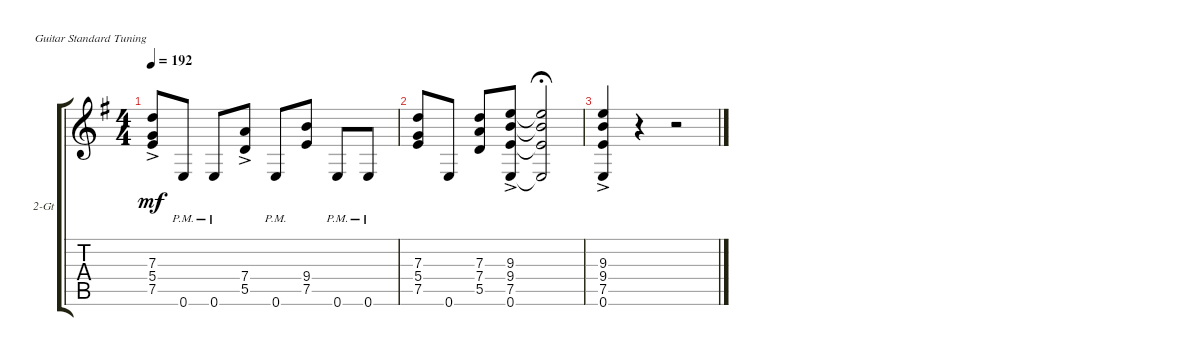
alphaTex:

\bracketExtendMode groupsimilarinstruments
\firstSystemTrackNameOrientation horizontal
\otherSystemsTrackNameOrientation horizontal
\track ("2-Gt" "2-Gt") {instrument distortionguitar}
\staff {score tabs}
\tuning (E4 B3 G3 D3 A2 E2)
\ts (4 4)
\tempo 192
\clef g2
\scale
1.05549
\ks g
(7.3{ac} 5.4{ac} 7.5{ac}).8{dy mf} 0.6{pm}.8 0.6{pm}.8 (7.4{ac} 5.5{ac}).8 0.6{pm}.8 (9.4 7.5).8 0.6{pm}.8 0.6{pm}.8 |
\scale
0.944515 (7.3 5.4 7.5).8 0.6.8 (7.3 7.4 5.5).8 (9.3{ac} 9.4{ac} 7.5{ac} 0.6{ac}).8 (9.3{t} 9.4{t} 7.5{t} 0.6{t}).2{fermata (medium 1)} |
(9.3{ac} 9.4{ac} 7.5{ac} 0.6{ac}).4 r.4 r.2
